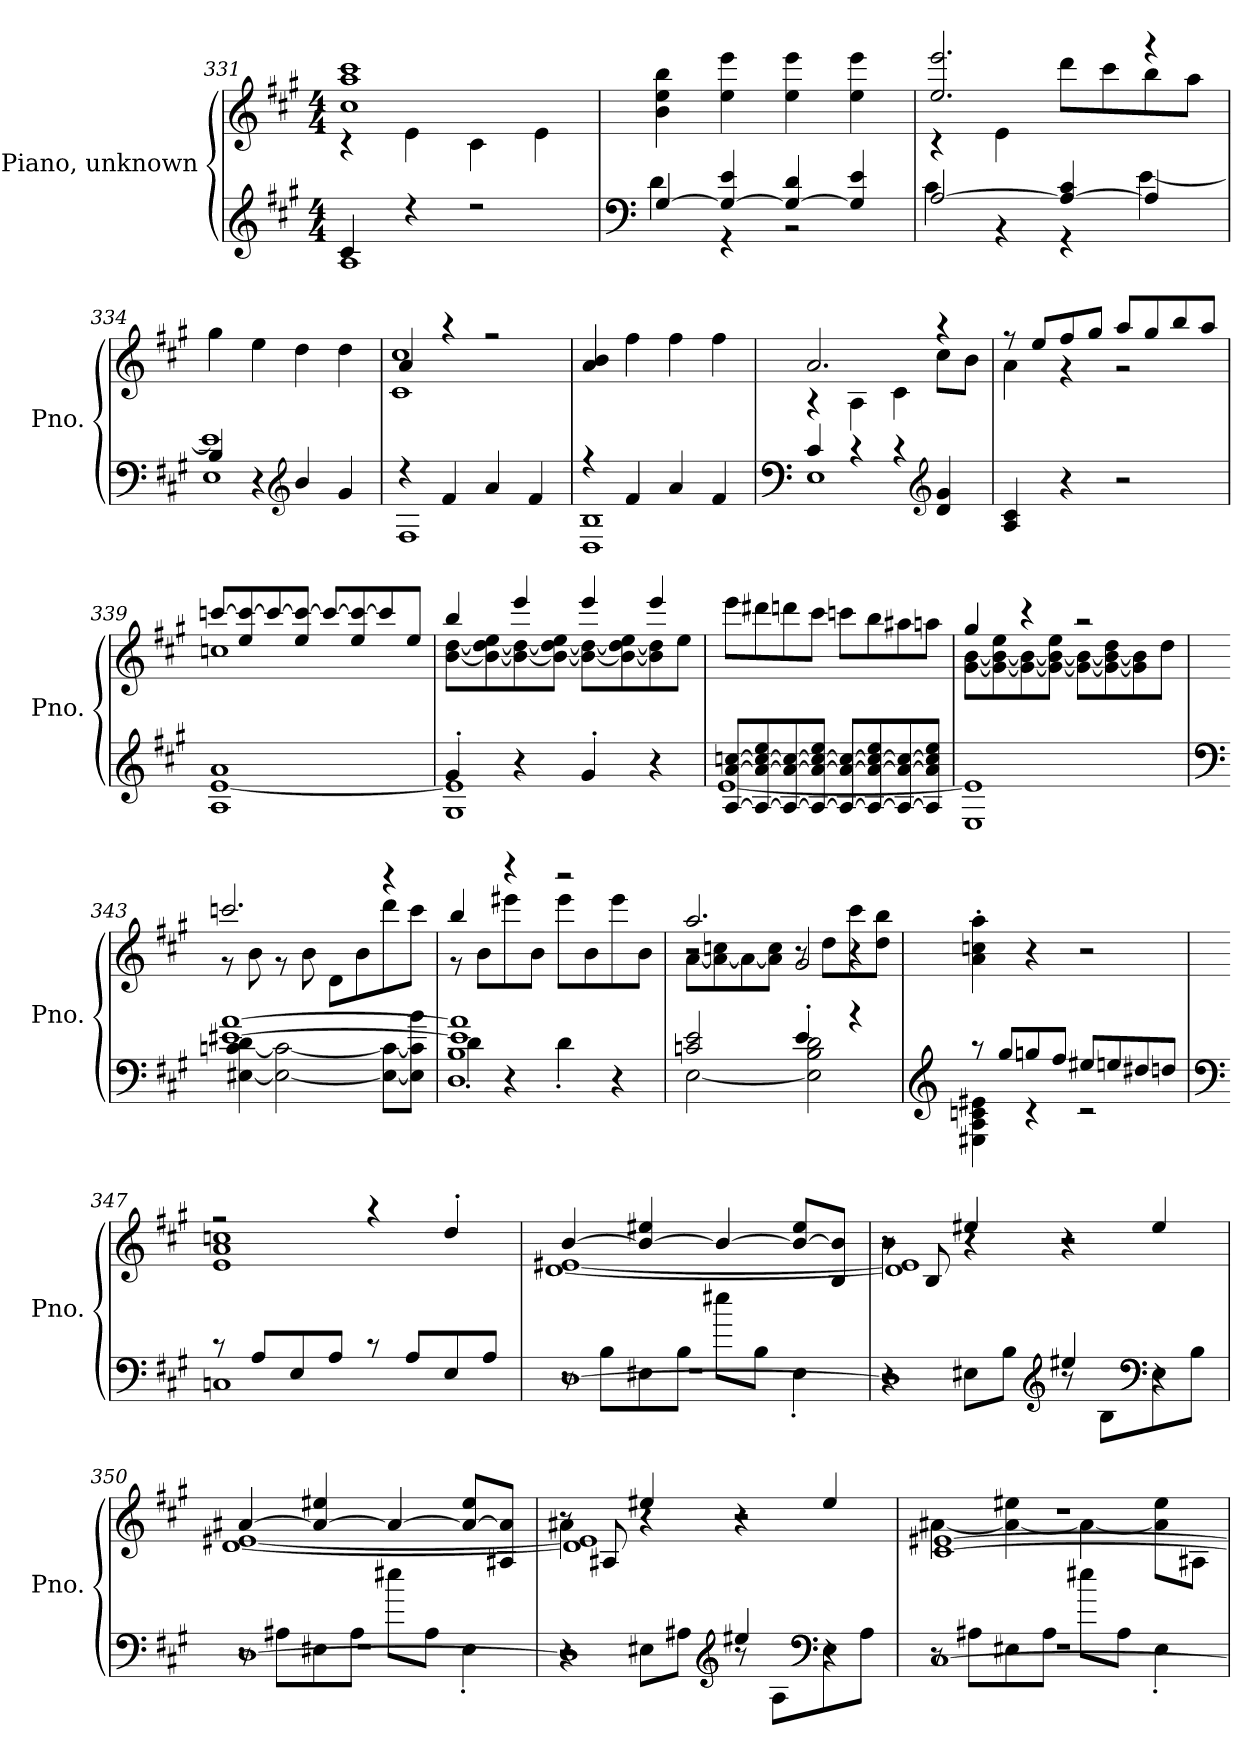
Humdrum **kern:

**kern	**kern
*part1	*part1
*staff2	*staff1
*I"Piano, unknown	*
*I'Pno.	*
*clefG2	*clefG2
*k[f#c#g#]	*k[f#c#g#]
*M4/4	*M4/4
=331	=331
*^	*^
4c#/	1A	1cc# 1aa 1ccc#	4r
4r	.	.	4e\
2r	.	.	4c#\
.	.	.	4e\
*	*	*v	*v
=332	=332	=332
*clefF4	*	*
[4G#/	4d\	4b\ 4ee\ 4bb\
4G#/_ 4e/	4r	4ee\ 4eee\
4G#/_ 4d/	2r	4ee\ 4eee\
4G#/] 4e/	.	4ee\ 4eee\
=333	=333	=333
*	*	*^
[2A/	4c#\	2.ee/ 2.eee/	4r
.	4r	.	4e\
4A/_ 4c#/	4r	.	8ddd\L
.	.	.	8ccc#\
4A/]	[4e\	4r	8bb\
.	.	.	8aa\J
*	*	*v	*v
=334	=334	=334
*	*^	*
4B/	1e]	1E	4gg#\
4r	.	.	4ee\
*clefG2	*	*	*
4b/	.	.	4dd\
4g#/	.	.	4dd\
*	*v	*v	*
=335	=335	=335
*	*	*^
4r	1F#	4a/	1c# 1cc#
4f#/	.	4r	.
4a/	.	2r	.
4f#/	.	.	.
*	*	*v	*v
!!LO:LB:g=z
=336	=336	=336
4r	1D 1B	4a/ 4b/
4f#/	.	4ff#\
4a/	.	4ff#\
4f#/	.	4ff#\
=337	=337	=337
*clefF4	*	*
*	*	*^
4c#/	1E	2.a/	4r
4r	.	.	4A\
4r	.	.	4c#\
*clefG2	*	*	*
4d/ 4g#/	.	4r	8cc#\L
.	.	.	8b\J
*v	*v	*	*
=338	=338	=338
4A/ 4c#/	8r	4a\
.	8ee/L	.
4r	8ff#/	4r
.	8gg#/J	.
2r	8aa/L	2r
.	8gg#/	.
.	8bb/	.
.	8aa/J	.
=339	=339	=339
*^	*	*
1A 1a	[1e	[8cccn/L	1ccn
.	.	8ee/ 8ccc/_	.
.	.	8ccc/_	.
.	.	8ee/ 8ccc/_J	.
.	.	8ccc/L_	.
.	.	8ee/ 8ccc/_	.
.	.	8ccc/]	.
.	.	8ee/J	.
!!LO:LB:g=z	!!
=340	=340	=340	=340
*	*^	*	*
4g#'/	1e]	1G#	4bb/	[8b\ [8dd\L
.	.	.	.	8b\_ 8dd\_ 8ee\
4r	.	.	4eee/	8b\_ 8dd\_
.	.	.	.	8b\_ 8dd\_ 8ee\J
4g#'/	.	.	4eee/	8b\_ 8dd\_L
.	.	.	.	8b\_ 8dd\_ 8ee\
4r	.	.	4eee/	8b\] 8dd\]
.	.	.	.	8ee\J
*	*v	*v	*	*
*	*	*v	*v
=341	=341	=341
[8A/ [8a/ [8ccn/L	[1e	8eee\L
8A/_ 8a/_ 8cc/_ 8ee/	.	8ddd#X\
8A/_ 8a/_ 8cc/_	.	8dddn\
8A/_ 8a/_ 8cc/_ 8ee/J	.	8ccc#\J
8A/_ 8a/_ 8cc/_L	.	8cccn\L
8A/_ 8a/_ 8cc/_ 8ee/	.	8bb\
8A/_ 8a/_ 8cc/_	.	8aa#X\
8A/] 8a/] 8cc/] 8ee/J	.	8aan\J
=342	=342	=342
*	*	*^
1E	1e]	4gg#/	[8g#\ [8b\L
.	.	.	8g#\_ 8b\_ 8ee\
.	.	4r	8g#\_ 8b\_
.	.	.	8g#\_ 8b\_ 8ee\J
.	.	2r	8g#\_ 8b\_L
.	.	.	8g#\_ 8b\_ 8dd\
.	.	.	8g#\] 8b\]
.	.	.	8dd\J
!!LO:LB:g=z	!!
=343	=343	=343	=343
*clefF4	*	*	*
[1e#X [1a	[4E#X\ [4cn\ 4d\	2.cccn/	8r
.	.	.	8b\
.	2E#\_ 2c\_	.	8r
.	.	.	8b\
.	.	.	8d\L
.	.	.	8b\
.	8E#\_ 8c\_L	4r	8ddd\
.	8E#\] 8c\] 8b\J	.	8ccc\J
=344	=344	=344	=344
*	*^	*	*
1e#] 1a]	4d'\	1D 1B	4bb/	8r
.	.	.	.	8b\L
.	4r	.	4r	8eee#X\
.	.	.	.	8b\J
.	4d'\	.	2r	8eee#\L
.	.	.	.	8b\
.	4r	.	.	8eee#\
.	.	.	.	8b\J
*	*v	*v	*	*
=345	=345	=345	=345
*	*	*	*^
2cn/ 2e/	[2E\	2.aa/	[8a\L	2r
.	.	.	8a\_ 8ccn\	.
.	.	.	8a\_	.
.	.	.	8a\] 8cc\J	.
4e'/	2E\] 2B\ 2d\	.	8r	2g#/
.	.	.	8dd\L	.
4r	.	4r	8ccc#\	.
.	.	.	8dd\ 8bb\J	.
*	*	*v	*v	*v
!!LO:PB:g=z
=346	=346	=346
*clefG2	*	*
8r	4E#X\ 4A\ 4cn\ 4e#X\	4a\' 4ccn\' 4aa\'
8gg#/L	.	.
8ggn/	4r	4r
8ff#/J	.	.
8ee#X/L	2r	2r
8een/	.	.
8dd#X/	.	.
8ddn/J	.	.
=347	=347	=347
*clefF4	*	*
*	*	*^
8r	1Cn	2r	1e 1a 1ccn
8A/L	.	.	.
8E/	.	.	.
8A/J	.	.	.
8r	.	4r	.
8A/L	.	.	.
8E/	.	4dd'/	.
8A/J	.	.	.
=348	=348	=348	=348
*	*^	*	*
1r	8r	[1D	[4b/	[1d [1e#X
.	8B\L	.	.	.
.	8E#X\	.	4b/_ 4ee#X/	.
.	8B\J	.	.	.
.	8ee#X\L	.	4b/_	.
.	8B\J	.	.	.
.	4E#'\	.	8b/_ 8ee#/L	.
.	.	.	8B/ 8b/]J	.
!!LO:LB:g=z
=349	=349	=349	=349	=349
*	*	*	*	*^
2r	4r	1D]	8r	4b\	1d] 1e#]
.	.	.	8B/	.	.
.	8E#X\L	.	4ee#X/	4r	.
.	8B\J	.	.	.	.
*clefG2	*	*	*	*	*
4ee#X/	8r	.	4r	2r	.
.	8B\L	.	.	.	.
*clefF4	*	*	*	*	*
4r	8E#\	.	4ee#/	.	.
.	8B\J	.	.	.	.
*	*	*	*	*v	*v
=350	=350	=350	=350	=350
1r	8r	[1D	[4a#X/	[1d [1e#X
.	8A#X\L	.	.	.
.	8E#X\	.	4a#/_ 4ee#X/	.
.	8A#\J	.	.	.
.	8ee#X\L	.	4a#/_	.
.	8A#\J	.	.	.
.	4E#'\	.	8a#/_ 8ee#/L	.
.	.	.	8A#X/ 8a#/]J	.
!!LO:LB:g=z
=351	=351	=351	=351	=351
*	*	*	*	*^
2r	4r	1D]	8r	4a#X\	1d] 1e#]
.	.	.	8A#X/	.	.
.	8E#X\L	.	4ee#X/	4r	.
.	8A#X\J	.	.	.	.
*clefG2	*	*	*	*	*
4ee#X/	8r	.	4r	2r	.
.	8A#\L	.	.	.	.
*clefF4	*	*	*	*	*
4r	8E#\	.	4ee#/	.	.
.	8A#\J	.	.	.	.
=352	=352	=352	=352	=352	=352
1r	8r	[1C#	1r	[4a#X\	[1c# [1e#X
.	8A#X\L	.	.	.	.
.	8E#X\	.	.	4a#\_ 4ee#X\	.
.	8A#\J	.	.	.	.
.	8ee#X\L	.	.	4a#\_	.
.	8A#\J	.	.	.	.
.	4E#'\	.	.	8a#\] 8ee#\L	.
.	.	.	.	8A#X\J	.
*v	*v	*v	*	*	*
*	*v	*v	*v
=	=
*-	*-
